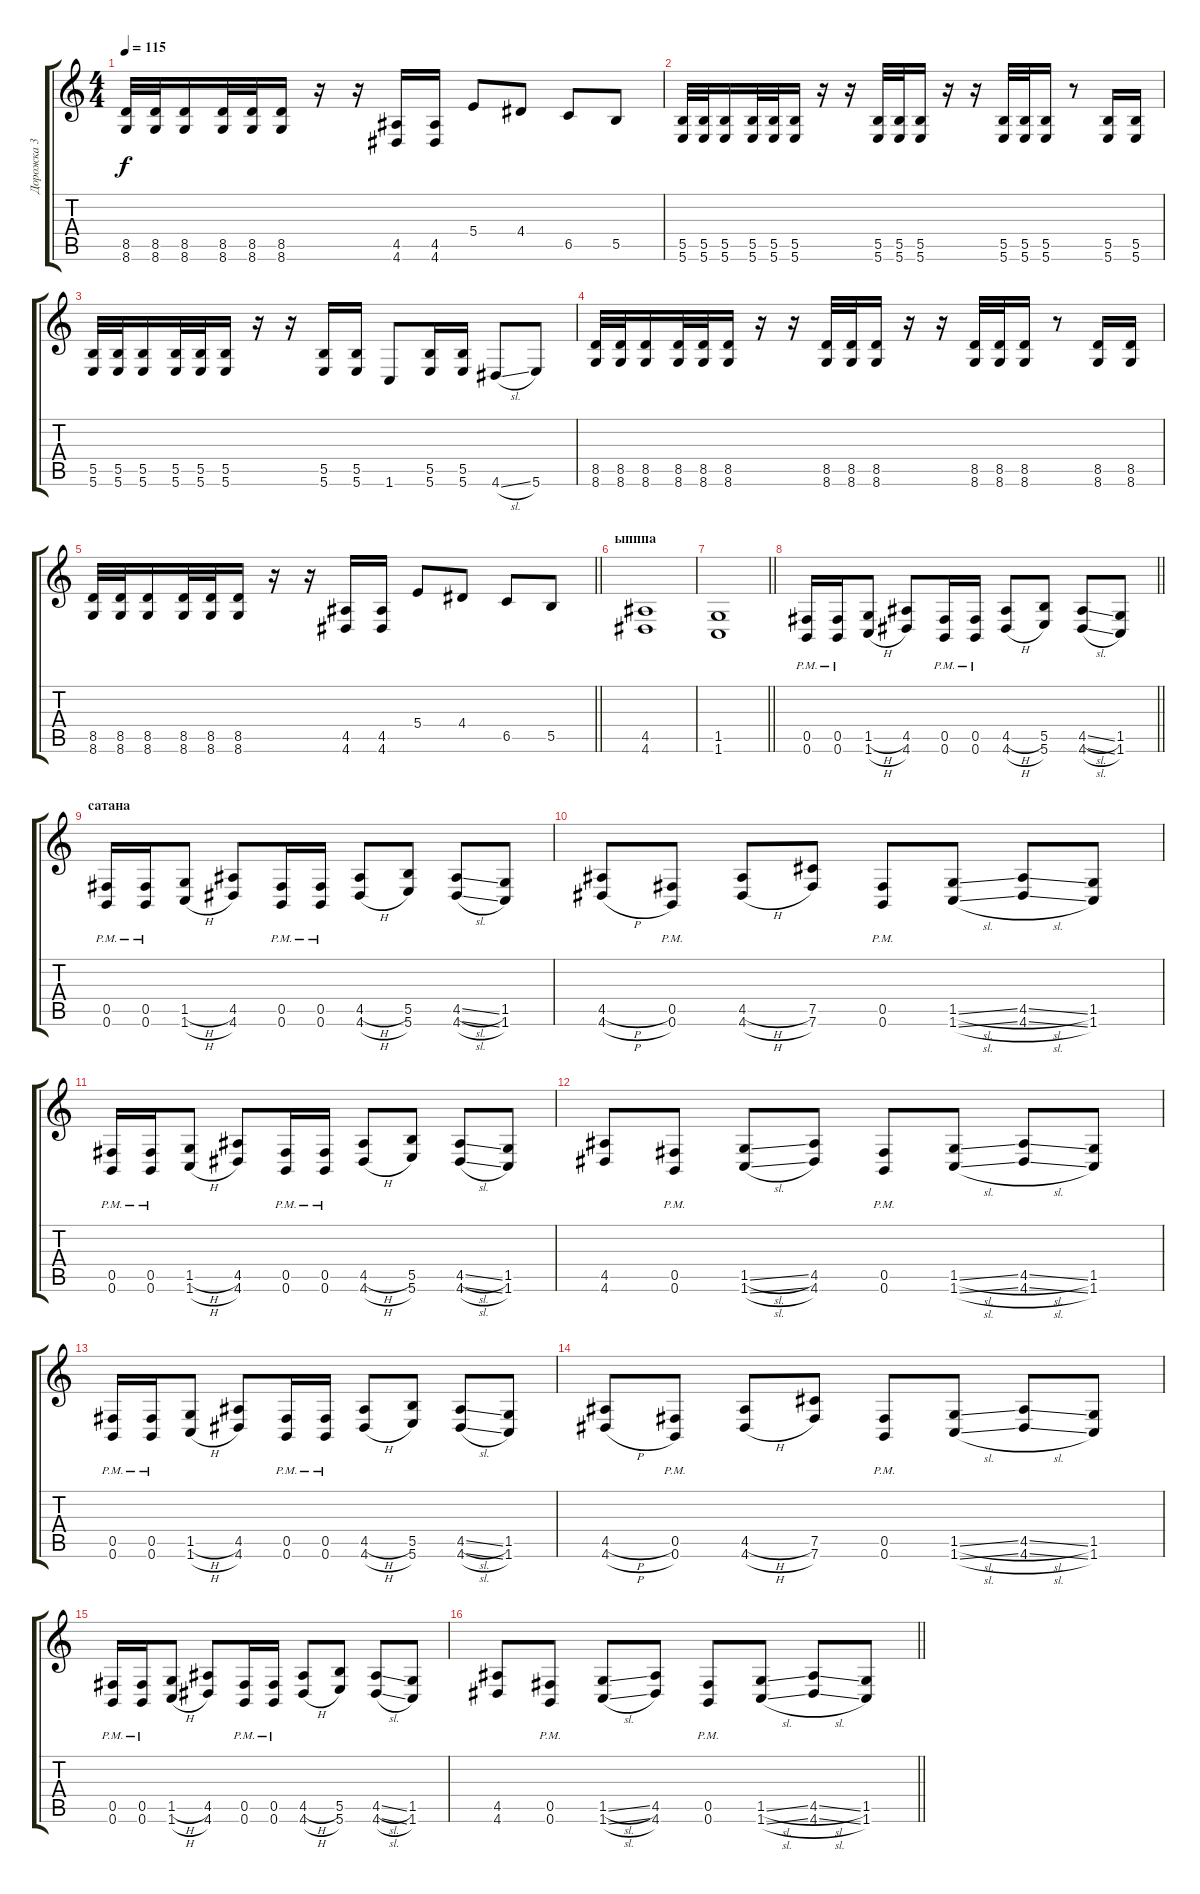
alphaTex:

\track ("Дорожка 3" "Дорожка 3") {instrument distortionguitar}
\staff {score tabs}
\tuning (Db4 Ab3 E3 B2 Gb2 B1) {hide}
\ts (4 4)
\tempo 115
\clef g2
\ks c
(8.5 8.6).32{dy f} (8.5 8.6).32 (8.5 8.6).16 (8.5 8.6).32 (8.5 8.6).32 (8.5 8.6).16 r.16 r.16 (4.5 4.6).16 (4.5 4.6).16 5.4.8 4.4.8 6.5.8 5.5.8 |
(5.5 5.6).32 (5.5 5.6).32 (5.5 5.6).16 (5.5 5.6).32 (5.5 5.6).32 (5.5 5.6).16 r.16 r.16 (5.5 5.6).32 (5.5 5.6).32 (5.5 5.6).16 r.16 r.16 (5.5 5.6).32 (5.5 5.6).32 (5.5 5.6).16 r.8 (5.5 5.6).16 (5.5 5.6).16 |
(5.5 5.6).32 (5.5 5.6).32 (5.5 5.6).16 (5.5 5.6).32 (5.5 5.6).32 (5.5 5.6).16 r.16 r.16 (5.5 5.6).16 (5.5 5.6).16 1.6.8 (5.5 5.6).16 (5.5 5.6).16 4.6{sl}.8 5.6.8 |
(8.5 8.6).32 (8.5 8.6).32 (8.5 8.6).16 (8.5 8.6).32 (8.5 8.6).32 (8.5 8.6).16 r.16 r.16 (8.5 8.6).32 (8.5 8.6).32 (8.5 8.6).16 r.16 r.16 (8.5 8.6).32 (8.5 8.6).32 (8.5 8.6).16 r.8 (8.5 8.6).16 (8.5 8.6).16 |
\barLineRight lightlight
(8.5 8.6).32 (8.5 8.6).32 (8.5 8.6).16 (8.5 8.6).32 (8.5 8.6).32 (8.5 8.6).16 r.16 r.16 (4.5 4.6).16 (4.5 4.6).16 5.4.8 4.4.8 6.5.8 5.5.8 |
\section ("" "ыпппа")
(4.5 4.6).1 |
\barLineRight lightlight
(1.5 1.6).1 |
\barLineRight lightlight
(0.5{pm} 0.6{pm}).16 (0.5{pm} 0.6{pm}).16 (1.5{h} 1.6{h}).8 (4.5 4.6).8 (0.5{pm} 0.6{pm}).16 (0.5{pm} 0.6{pm}).16 (4.5{h} 4.6{h}).8 (5.5 5.6).8 (4.5{sl} 4.6{sl}).8 (1.5 1.6).8 |
\section ("" "сатана")
(0.5{pm} 0.6{pm}).16 (0.5{pm} 0.6{pm}).16 (1.5{h} 1.6{h}).8 (4.5 4.6).8 (0.5{pm} 0.6{pm}).16 (0.5{pm} 0.6{pm}).16 (4.5{h} 4.6{h}).8 (5.5 5.6).8 (4.5{sl} 4.6{sl}).8 (1.5 1.6).8 |
(4.5{h} 4.6{h}).8 (0.5{pm} 0.6{pm}).8 (4.5{h} 4.6{h}).8 (7.5 7.6).8 (0.5{pm} 0.6{pm}).8 (1.5{sl} 1.6{sl}).8 (4.5{sl} 4.6{sl}).8 (1.5 1.6).8 |
(0.5{pm} 0.6{pm}).16 (0.5{pm} 0.6{pm}).16 (1.5{h} 1.6{h}).8 (4.5 4.6).8 (0.5{pm} 0.6{pm}).16 (0.5{pm} 0.6{pm}).16 (4.5{h} 4.6{h}).8 (5.5 5.6).8 (4.5{sl} 4.6{sl}).8 (1.5 1.6).8 |
(4.5 4.6).8 (0.5{pm} 0.6{pm}).8 (1.5{sl} 1.6{sl}).8 (4.5 4.6).8 (0.5{pm} 0.6{pm}).8 (1.5{sl} 1.6{sl}).8 (4.5{sl} 4.6{sl}).8 (1.5 1.6).8 |
(0.5{pm} 0.6{pm}).16 (0.5{pm} 0.6{pm}).16 (1.5{h} 1.6{h}).8 (4.5 4.6).8 (0.5{pm} 0.6{pm}).16 (0.5{pm} 0.6{pm}).16 (4.5{h} 4.6{h}).8 (5.5 5.6).8 (4.5{sl} 4.6{sl}).8 (1.5 1.6).8 |
(4.5{h} 4.6{h}).8 (0.5{pm} 0.6{pm}).8 (4.5{h} 4.6{h}).8 (7.5 7.6).8 (0.5{pm} 0.6{pm}).8 (1.5{sl} 1.6{sl}).8 (4.5{sl} 4.6{sl}).8 (1.5 1.6).8 |
(0.5{pm} 0.6{pm}).16 (0.5{pm} 0.6{pm}).16 (1.5{h} 1.6{h}).8 (4.5 4.6).8 (0.5{pm} 0.6{pm}).16 (0.5{pm} 0.6{pm}).16 (4.5{h} 4.6{h}).8 (5.5 5.6).8 (4.5{sl} 4.6{sl}).8 (1.5 1.6).8 |
\barLineRight lightlight
(4.5 4.6).8 (0.5{pm} 0.6{pm}).8 (1.5{sl} 1.6{sl}).8 (4.5 4.6).8 (0.5{pm} 0.6{pm}).8 (1.5{sl} 1.6{sl}).8 (4.5{sl} 4.6{sl}).8 (1.5 1.6).8
